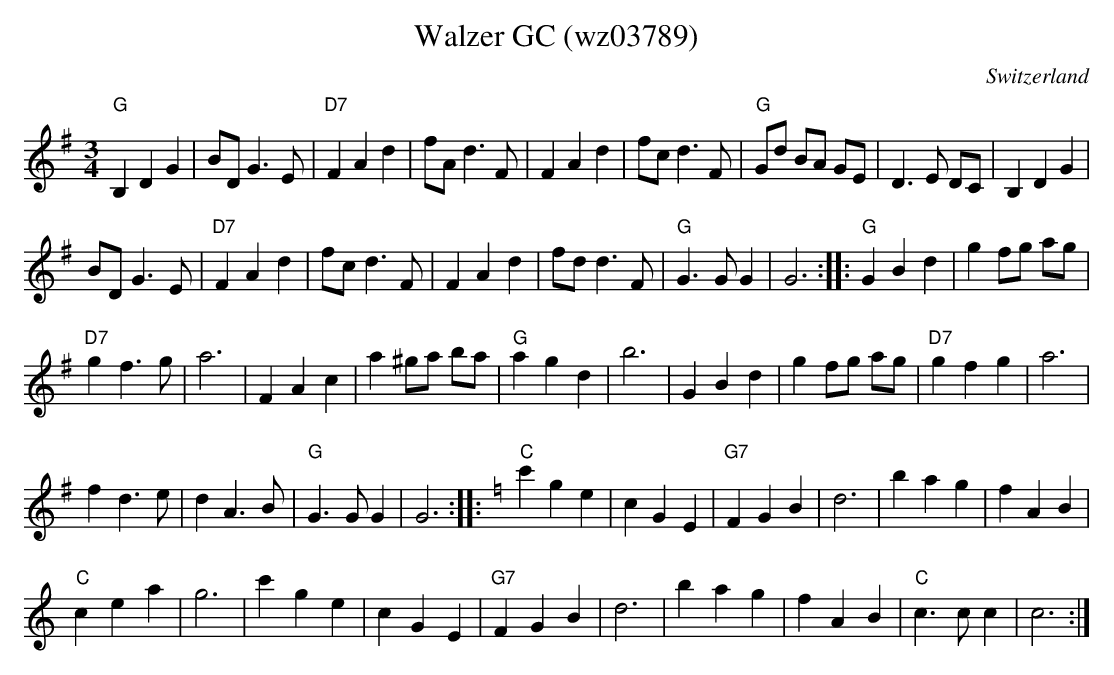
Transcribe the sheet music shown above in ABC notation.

X:1
T:Walzer GC (wz03789)
O:Switzerland
M:3/4
L:1/8
K:G major
"G"B,2 D2 G2 | BD G3 E | "D7"F2 A2 d2 | fA d3 F | F2 A2 d2 | fc d3 F | "G"Gd BA GE | D3 E DC | B,2 D2 G2 |
BD G3 E | "D7"F2 A2 d2 | fc d3 F | F2 A2 d2 | fd d3 F | "G"G3 G G2 | G6 :: "G"G2 B2 d2 | g2 fg ag |
"D7"g2 f3 g | a6 | F2 A2 c2 | a2 ^ga ba | "G"a2 g2 d2 | b6 | G2 B2 d2 | g2 fg ag | "D7"g2 f2 g2 | a6 |
f2 d3 e | d2 A3 B | "G"G3 G G2 | G6 :: [K:C] [L:1/4] "C"c' g e | c G E | "G7"F G B | d3 | b a g | f A B |
"C"c e a | g3 | c' g e | c G E | "G7"F G B | d3 | b a g | f A B | "C"c3/ c/ c | c3 :|
